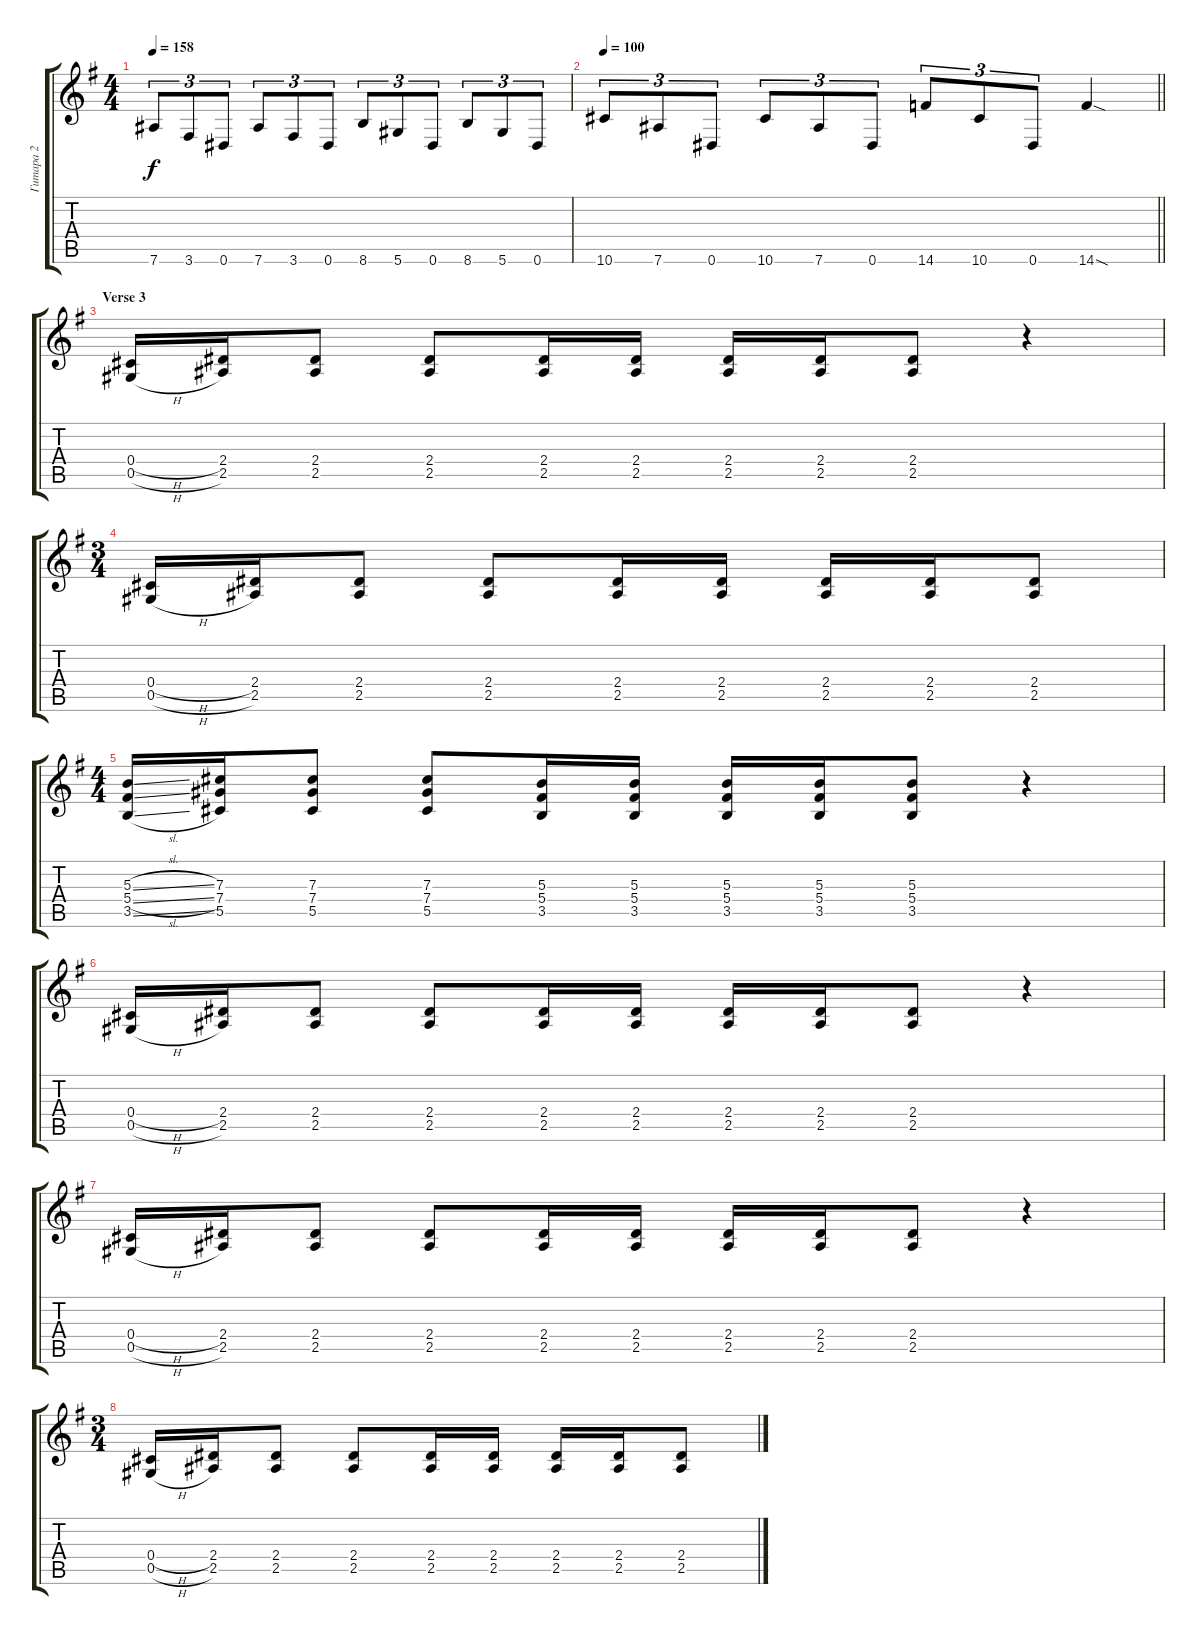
\track ("Гитара 2" "Гитара 2") {instrument distortionguitar}
\staff {score tabs}
\tuning (Eb4 Bb3 Gb3 Db3 Ab2 Eb2) {hide}
\ts (4 4)
\tempo 158
\clef g2
\ks eminor
7.6.8{tu (3 2) dy f volume 16} 3.6.8{tu (3 2)} 0.6.8{tu (3 2)} 7.6.8{tu (3 2)} 3.6.8{tu (3 2)} 0.6.8{tu (3 2)} 8.6.8{tu (3 2)} 5.6.8{tu (3 2)} 0.6.8{tu (3 2)} 8.6.8{tu (3 2)} 5.6.8{tu (3 2)} 0.6.8{tu (3 2)} |
\tempo 100
\barLineRight lightlight
10.6.8{tu (3 2)} 7.6.8{tu (3 2)} 0.6.8{tu (3 2)} 10.6.8{tu (3 2)} 7.6.8{tu (3 2)} 0.6.8{tu (3 2)} 14.6.8{tu (3 2)} 10.6.8{tu (3 2)} 0.6.8{tu (3 2)} 14.6{sod}.4 |
\section ("" "Verse 3")
(0.4{h} 0.5{h}).16{volume 15} (2.4 2.5).16 (2.4 2.5).8 (2.4 2.5).8 (2.4 2.5).16 (2.4 2.5).16 (2.4 2.5).16 (2.4 2.5).16 (2.4 2.5).8 r.4 |
\ts (3 4)
(0.4{h} 0.5{h}).16 (2.4 2.5).16 (2.4 2.5).8 (2.4 2.5).8 (2.4 2.5).16 (2.4 2.5).16 (2.4 2.5).16 (2.4 2.5).16 (2.4 2.5).8 |
\ts (4 4)
(5.3{sl} 5.4{sl} 3.5{sl}).16{volume 13} (7.3 7.4 5.5).16 (7.3 7.4 5.5).8 (7.3 7.4 5.5).8 (5.3 5.4 3.5).16 (5.3 5.4 3.5).16 (5.3 5.4 3.5).16 (5.3 5.4 3.5).16 (5.3 5.4 3.5).8 r.4 |
(0.4{h} 0.5{h}).16{volume 15} (2.4 2.5).16 (2.4 2.5).8 (2.4 2.5).8 (2.4 2.5).16 (2.4 2.5).16 (2.4 2.5).16 (2.4 2.5).16 (2.4 2.5).8 r.4 |
(0.4{h} 0.5{h}).16 (2.4 2.5).16 (2.4 2.5).8 (2.4 2.5).8 (2.4 2.5).16 (2.4 2.5).16 (2.4 2.5).16 (2.4 2.5).16 (2.4 2.5).8 r.4 |
\ts (3 4)
(0.4{h} 0.5{h}).16 (2.4 2.5).16 (2.4 2.5).8 (2.4 2.5).8 (2.4 2.5).16 (2.4 2.5).16 (2.4 2.5).16 (2.4 2.5).16 (2.4 2.5).8
